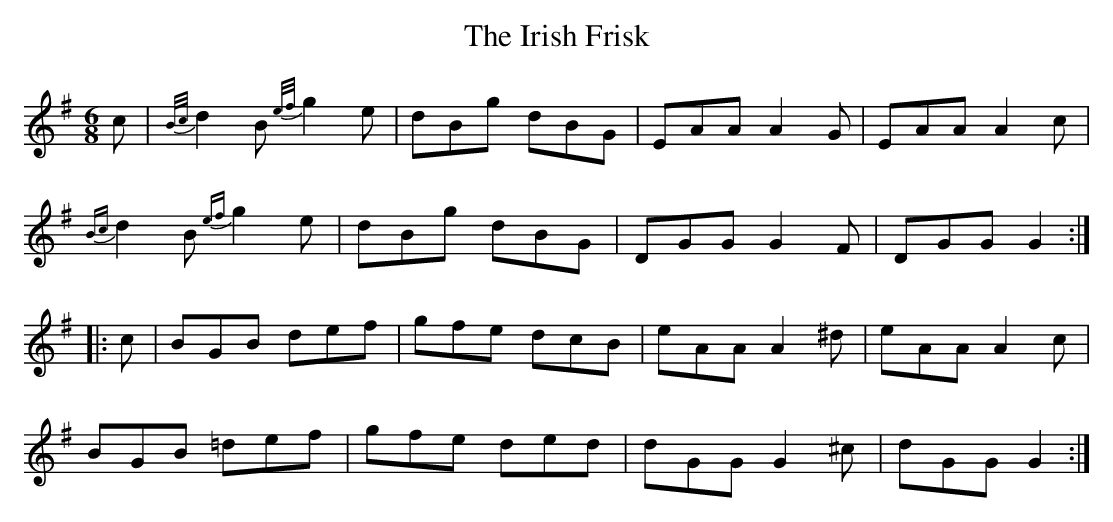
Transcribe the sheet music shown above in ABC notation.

X:1
T:Irish Frisk, The
M:6/8
L:1/8
K:G
c|{B/c/}d2B {e/f/}g2e|dBg dBG|EAA A2G|EAA A2c|
{Bc}d2B {ef}g2e|dBg dBG|DGG G2F|DGG G2:|
|:c|BGB def|gfe dcB|eAA A2^d|eAA A2c|
BGB =def|gfe ded|dGG G2^c|dGG G2:|]
